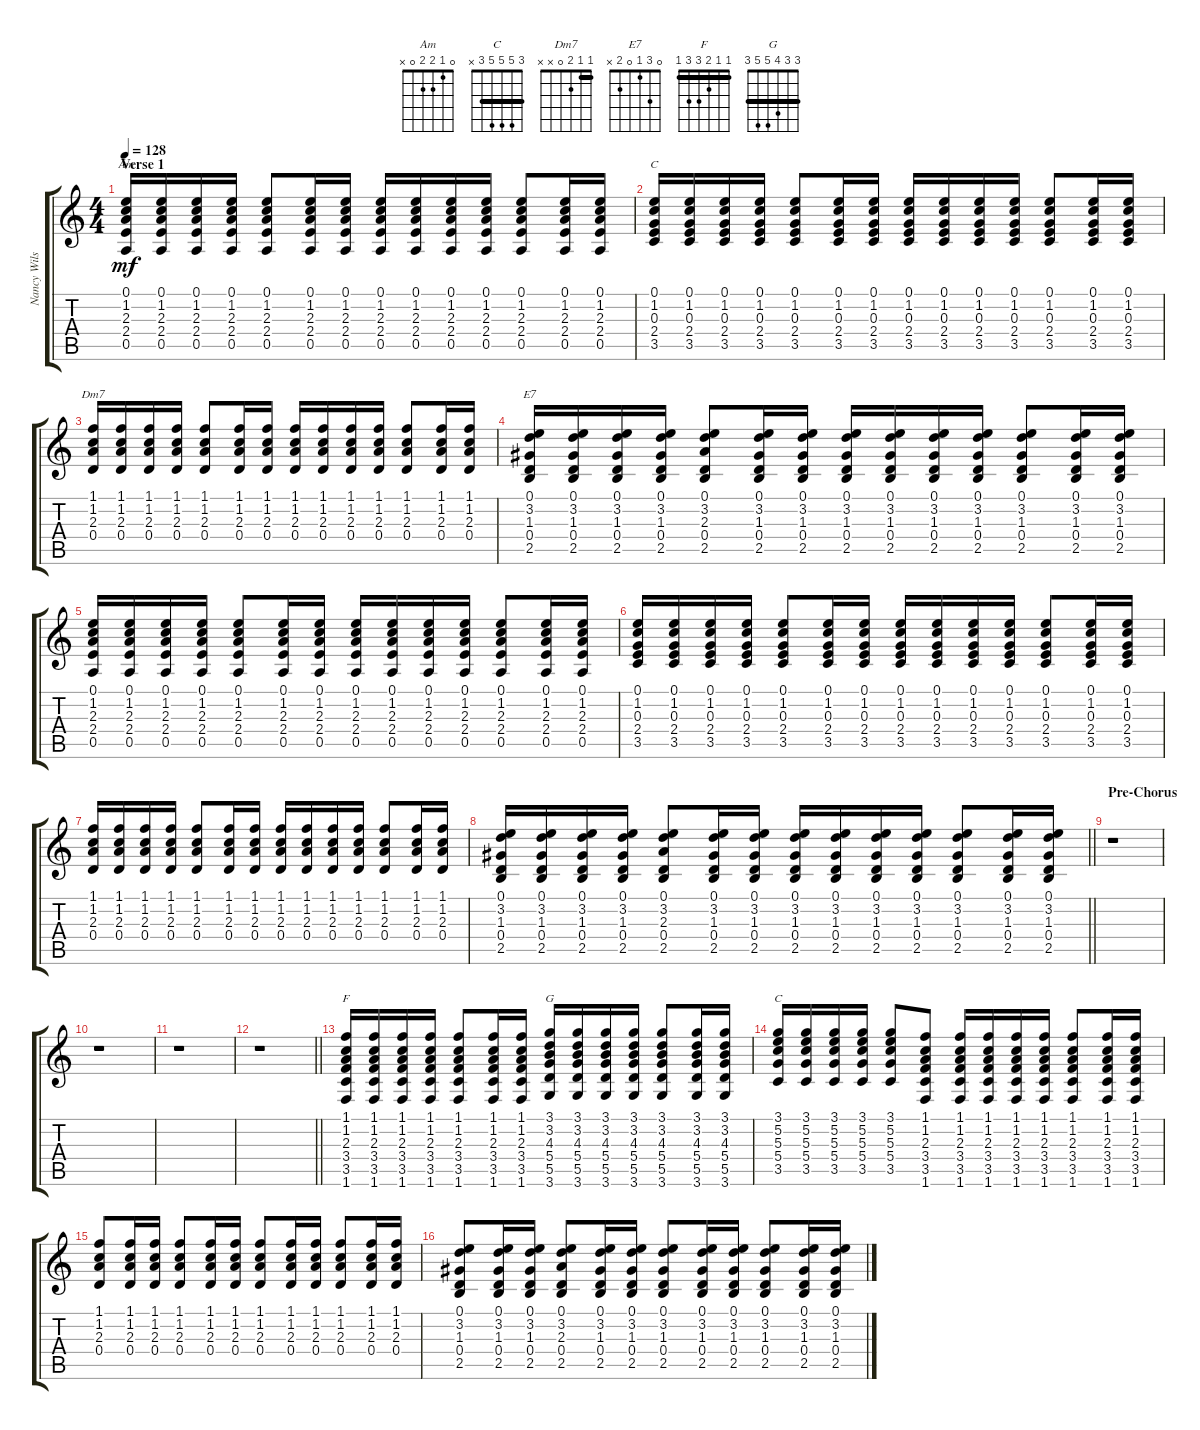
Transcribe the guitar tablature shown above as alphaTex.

\track ("Nancy Wilson" "Nancy Wils") {instrument acousticguitarsteel}
\staff {score tabs}
\tuning (E4 B3 G3 D3 A2 E2) {hide}
\chord ("Am" 0 1 2 2 0 x)
\chord ("C" 0 1 0 2 3 x)
\chord ("Dm7" 1 1 2 0 x x) {barre 1}
\chord ("E7" 0 3 1 0 2 x)
\chord ("F" 1 1 2 3 3 1) {barre 1}
\chord ("G" 3 3 4 5 5 3) {barre 3}
\chord ("C" 3 5 5 5 3 x) {barre 3}
\ts (4 4)
\section ("" "Verse 1")
\tempo 128
\clef g2
\ks c
(0.1 1.2 2.3 2.4 0.5).16{ch "Am" dy mf} (0.1 1.2 2.3 2.4 0.5).16 (0.1 1.2 2.3 2.4 0.5).16 (0.1 1.2 2.3 2.4 0.5).16 (0.1 1.2 2.3 2.4 0.5).8 (0.1 1.2 2.3 2.4 0.5).16 (0.1 1.2 2.3 2.4 0.5).16 (0.1 1.2 2.3 2.4 0.5).16 (0.1 1.2 2.3 2.4 0.5).16 (0.1 1.2 2.3 2.4 0.5).16 (0.1 1.2 2.3 2.4 0.5).16 (0.1 1.2 2.3 2.4 0.5).8 (0.1 1.2 2.3 2.4 0.5).16 (0.1 1.2 2.3 2.4 0.5).16 |
(0.1 1.2 0.3 2.4 3.5).16{ch "C"} (0.1 1.2 0.3 2.4 3.5).16 (0.1 1.2 0.3 2.4 3.5).16 (0.1 1.2 0.3 2.4 3.5).16 (0.1 1.2 0.3 2.4 3.5).8 (0.1 1.2 0.3 2.4 3.5).16 (0.1 1.2 0.3 2.4 3.5).16 (0.1 1.2 0.3 2.4 3.5).16 (0.1 1.2 0.3 2.4 3.5).16 (0.1 1.2 0.3 2.4 3.5).16 (0.1 1.2 0.3 2.4 3.5).16 (0.1 1.2 0.3 2.4 3.5).8 (0.1 1.2 0.3 2.4 3.5).16 (0.1 1.2 0.3 2.4 3.5).16 |
(1.1 1.2 2.3 0.4).16{ch "Dm7"} (1.1 1.2 2.3 0.4).16 (1.1 1.2 2.3 0.4).16 (1.1 1.2 2.3 0.4).16 (1.1 1.2 2.3 0.4).8 (1.1 1.2 2.3 0.4).16 (1.1 1.2 2.3 0.4).16 (1.1 1.2 2.3 0.4).16 (1.1 1.2 2.3 0.4).16 (1.1 1.2 2.3 0.4).16 (1.1 1.2 2.3 0.4).16 (1.1 1.2 2.3 0.4).8 (1.1 1.2 2.3 0.4).16 (1.1 1.2 2.3 0.4).16 |
(0.1 3.2 1.3 0.4 2.5).16{ch "E7"} (0.1 3.2 1.3 0.4 2.5).16 (0.1 3.2 1.3 0.4 2.5).16 (0.1 3.2 1.3 0.4 2.5).16 (0.1 3.2 2.3 0.4 2.5).8 (0.1 3.2 1.3 0.4 2.5).16 (0.1 3.2 1.3 0.4 2.5).16 (0.1 3.2 1.3 0.4 2.5).16 (0.1 3.2 1.3 0.4 2.5).16 (0.1 3.2 1.3 0.4 2.5).16 (0.1 3.2 1.3 0.4 2.5).16 (0.1 3.2 1.3 0.4 2.5).8 (0.1 3.2 1.3 0.4 2.5).16 (0.1 3.2 1.3 0.4 2.5).16 |
(0.1 1.2 2.3 2.4 0.5).16 (0.1 1.2 2.3 2.4 0.5).16 (0.1 1.2 2.3 2.4 0.5).16 (0.1 1.2 2.3 2.4 0.5).16 (0.1 1.2 2.3 2.4 0.5).8 (0.1 1.2 2.3 2.4 0.5).16 (0.1 1.2 2.3 2.4 0.5).16 (0.1 1.2 2.3 2.4 0.5).16 (0.1 1.2 2.3 2.4 0.5).16 (0.1 1.2 2.3 2.4 0.5).16 (0.1 1.2 2.3 2.4 0.5).16 (0.1 1.2 2.3 2.4 0.5).8 (0.1 1.2 2.3 2.4 0.5).16 (0.1 1.2 2.3 2.4 0.5).16 |
(0.1 1.2 0.3 2.4 3.5).16 (0.1 1.2 0.3 2.4 3.5).16 (0.1 1.2 0.3 2.4 3.5).16 (0.1 1.2 0.3 2.4 3.5).16 (0.1 1.2 0.3 2.4 3.5).8 (0.1 1.2 0.3 2.4 3.5).16 (0.1 1.2 0.3 2.4 3.5).16 (0.1 1.2 0.3 2.4 3.5).16 (0.1 1.2 0.3 2.4 3.5).16 (0.1 1.2 0.3 2.4 3.5).16 (0.1 1.2 0.3 2.4 3.5).16 (0.1 1.2 0.3 2.4 3.5).8 (0.1 1.2 0.3 2.4 3.5).16 (0.1 1.2 0.3 2.4 3.5).16 |
(1.1 1.2 2.3 0.4).16 (1.1 1.2 2.3 0.4).16 (1.1 1.2 2.3 0.4).16 (1.1 1.2 2.3 0.4).16 (1.1 1.2 2.3 0.4).8 (1.1 1.2 2.3 0.4).16 (1.1 1.2 2.3 0.4).16 (1.1 1.2 2.3 0.4).16 (1.1 1.2 2.3 0.4).16 (1.1 1.2 2.3 0.4).16 (1.1 1.2 2.3 0.4).16 (1.1 1.2 2.3 0.4).8 (1.1 1.2 2.3 0.4).16 (1.1 1.2 2.3 0.4).16 |
\barLineRight lightlight
(0.1 3.2 1.3 0.4 2.5).16 (0.1 3.2 1.3 0.4 2.5).16 (0.1 3.2 1.3 0.4 2.5).16 (0.1 3.2 1.3 0.4 2.5).16 (0.1 3.2 2.3 0.4 2.5).8 (0.1 3.2 1.3 0.4 2.5).16 (0.1 3.2 1.3 0.4 2.5).16 (0.1 3.2 1.3 0.4 2.5).16 (0.1 3.2 1.3 0.4 2.5).16 (0.1 3.2 1.3 0.4 2.5).16 (0.1 3.2 1.3 0.4 2.5).16 (0.1 3.2 1.3 0.4 2.5).8 (0.1 3.2 1.3 0.4 2.5).16 (0.1 3.2 1.3 0.4 2.5).16 |
\section ("" "Pre-Chorus")
r.1 |
r.1 |
r.1 |
\barLineRight lightlight
r.1 |
(1.1 1.2 2.3 3.4 3.5 1.6).16{ch "F"} (1.1 1.2 2.3 3.4 3.5 1.6).16 (1.1 1.2 2.3 3.4 3.5 1.6).16 (1.1 1.2 2.3 3.4 3.5 1.6).16 (1.1 1.2 2.3 3.4 3.5 1.6).8 (1.1 1.2 2.3 3.4 3.5 1.6).16 (1.1 1.2 2.3 3.4 3.5 1.6).16 (3.1 3.2 4.3 5.4 5.5 3.6).16{ch "G"} (3.1 3.2 4.3 5.4 5.5 3.6).16 (3.1 3.2 4.3 5.4 5.5 3.6).16 (3.1 3.2 4.3 5.4 5.5 3.6).16 (3.1 3.2 4.3 5.4 5.5 3.6).8 (3.1 3.2 4.3 5.4 5.5 3.6).16 (3.1 3.2 4.3 5.4 5.5 3.6).16 |
(3.1 5.2 5.3 5.4 3.5).16{ch "C"} (3.1 5.2 5.3 5.4 3.5).16 (3.1 5.2 5.3 5.4 3.5).16 (3.1 5.2 5.3 5.4 3.5).16 (3.1 5.2 5.3 5.4 3.5).8 (1.1 1.2 2.3 3.4 3.5 1.6).8 (1.1 1.2 2.3 3.4 3.5 1.6).16 (1.1 1.2 2.3 3.4 3.5 1.6).16 (1.1 1.2 2.3 3.4 3.5 1.6).16 (1.1 1.2 2.3 3.4 3.5 1.6).16 (1.1 1.2 2.3 3.4 3.5 1.6).8 (1.1 1.2 2.3 3.4 3.5 1.6).16 (1.1 1.2 2.3 3.4 3.5 1.6).16 |
(1.1 1.2 2.3 0.4).8 (1.1 1.2 2.3 0.4).16 (1.1 1.2 2.3 0.4).16 (1.1 1.2 2.3 0.4).8 (1.1 1.2 2.3 0.4).16 (1.1 1.2 2.3 0.4).16 (1.1 1.2 2.3 0.4).8 (1.1 1.2 2.3 0.4).16 (1.1 1.2 2.3 0.4).16 (1.1 1.2 2.3 0.4).8 (1.1 1.2 2.3 0.4).16 (1.1 1.2 2.3 0.4).16 |
(0.1 3.2 1.3 0.4 2.5).8 (0.1 3.2 1.3 0.4 2.5).16 (0.1 3.2 1.3 0.4 2.5).16 (0.1 3.2 2.3 0.4 2.5).8 (0.1 3.2 1.3 0.4 2.5).16 (0.1 3.2 1.3 0.4 2.5).16 (0.1 3.2 1.3 0.4 2.5).8 (0.1 3.2 1.3 0.4 2.5).16 (0.1 3.2 1.3 0.4 2.5).16 (0.1 3.2 1.3 0.4 2.5).8 (0.1 3.2 1.3 0.4 2.5).16 (0.1 3.2 1.3 0.4 2.5).16
